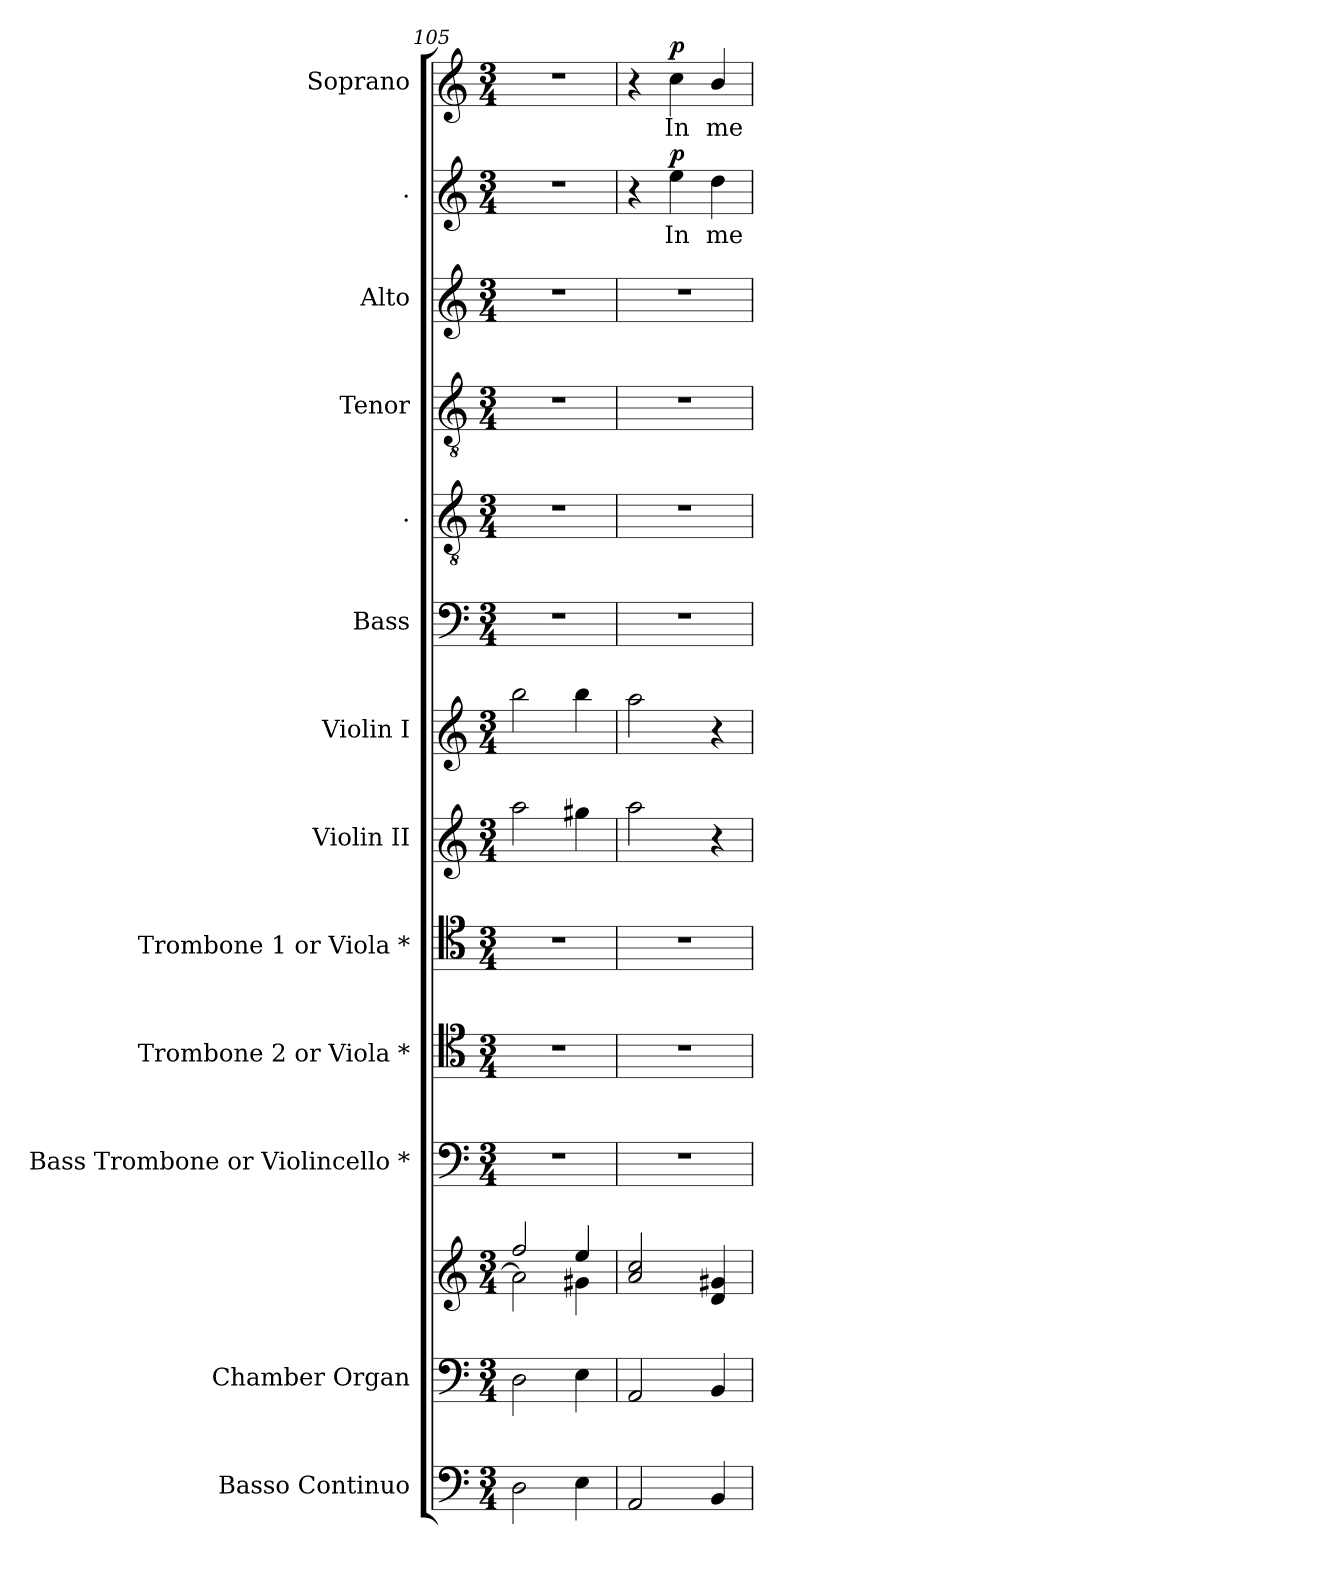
**kern	**kern	**kern	**kern	**kern	**kern	**kern	**kern	**kern	**kern	**kern	**kern	**kern	**text	**dynam	**kern	**text	**dynam
*part13	*part12	*part12	*part11	*part10	*part9	*part8	*part7	*part6	*part5	*part4	*part3	*part2	*part2	*part2	*part1	*part1	*part1
*staff14	*staff13	*staff12	*staff11	*staff10	*staff9	*staff8	*staff7	*staff6	*staff5	*staff4	*staff3	*staff2	*staff2	*staff2	*staff1	*staff1	*staff1
*I"Basso  Continuo	*I"Chamber  Organ	*	*I"Bass Trombone or Violincello *	*I"Trombone 2 or Viola *	*I"Trombone 1 or Viola *	*I"Violin II	*I"Violin I	*I"Bass	*I".	*I"Tenor	*I"Alto	*I".	*	*	*I"Soprano	*	*
*I'B Cont	*I'Org.	*	*I'B. Tbn.	*I'Tbn 2	*I'Tbn 1	*I'Vln. II	*I'Vln. I	*I'B.	*	*I'T,	*I'A.	*	*	*	*I'S.	*	*
!!LO:PB:g=z
*clefF4	*clefF4	*clefG2	*clefF4	*clefC4	*clefC4	*clefG2	*clefG2	*clefF4	*clefGv2	*clefGv2	*clefG2	*clefG2	*	*	*clefG2	*	*
*ITrd7c12	*	*	*	*	*	*	*	*	*ITrd7c12	*ITrd7c12	*	*	*	*	*	*	*
*k[]	*k[]	*k[]	*k[]	*k[]	*k[]	*k[]	*k[]	*k[]	*k[]	*k[]	*k[]	*k[]	*	*	*k[]	*	*
*C:	*C:	*C:	*C:	*C:	*C:	*C:	*C:	*C:	*C:	*C:	*C:	*C:	*	*	*C:	*	*
*M3/4	*M3/4	*M3/4	*M3/4	*M3/4	*M3/4	*M3/4	*M3/4	*M3/4	*M3/4	*M3/4	*M3/4	*M3/4	*	*	*M3/4	*	*
=105	=105	=105	=105	=105	=105	=105	=105	=105	=105	=105	=105	=105	=105	=105	=105	=105	=105
*	*	*^	*	*	*	*	*	*	*	*	*	*	*	*	*	*	*
!	!	!	!	!LO:N:vis=1	!LO:N:vis=1	!LO:N:vis=1	!	!	!LO:N:vis=1	!LO:N:vis=1	!LO:N:vis=1	!LO:N:vis=1	!LO:N:vis=1	!	!	!LO:N:vis=1	!	!
2DDi\	2Di\	2ffi/	2ai\]	2.r	2.r	2.r	2aai\	2bbi\	2.r	2.r	2.r	2.r	2.r	.	.	2.r	.	.
4EEi\	4Ei\	4eei/	4g#Xi\	.	.	.	4gg#Xi\	4bbi\	.	.	.	.	.	.	.	.	.	.
=106	=106	=106	=106	=106	=106	=106	=106	=106	=106	=106	=106	=106	=106	=106	=106	=106	=106	=106
!	!	!	!	!LO:N:vis=1	!LO:N:vis=1	!LO:N:vis=1	!	!	!LO:N:vis=1	!LO:N:vis=1	!LO:N:vis=1	!LO:N:vis=1	!	!	!	!	!	!
*	*	*v	*v	*	*	*	*	*	*	*	*	*	*	*	*	*	*	*
2AAAi/	2AAi/	2ai/ 2cci	2.r	2.r	2.r	2aai\	2aai\	2.r	2.r	2.r	2.r	4r	.	.	4r	.	.
!	!	!	!	!	!	!	!	!	!	!	!	!	!LO:LY:b:color=#000000	!	!	!	!
!	!	!	!	!	!	!	!	!	!	!	!	!	!	!	!	!LO:LY:b:color=#000000	!
.	.	.	.	.	.	.	.	.	.	.	.	4eei\	In	p	4cci\	In	p
!	!	!	!	!	!	!	!	!	!	!	!	!	!LO:LY:b:color=#000000	!	!	!	!
!	!	!	!	!	!	!	!	!	!	!	!	!	!	!	!	!LO:LY:b:color=#000000	!
4BBBi/	4BBi/	4di/ 4g#Xi	.	.	.	4r	4r	.	.	.	.	4ddi\	me-	.	4bi/	me-	.
=	=	=	=	=	=	=	=	=	=	=	=	=	=	=	=	=	=
*-	*-	*-	*-	*-	*-	*-	*-	*-	*-	*-	*-	*-	*-	*-	*-	*-	*-
